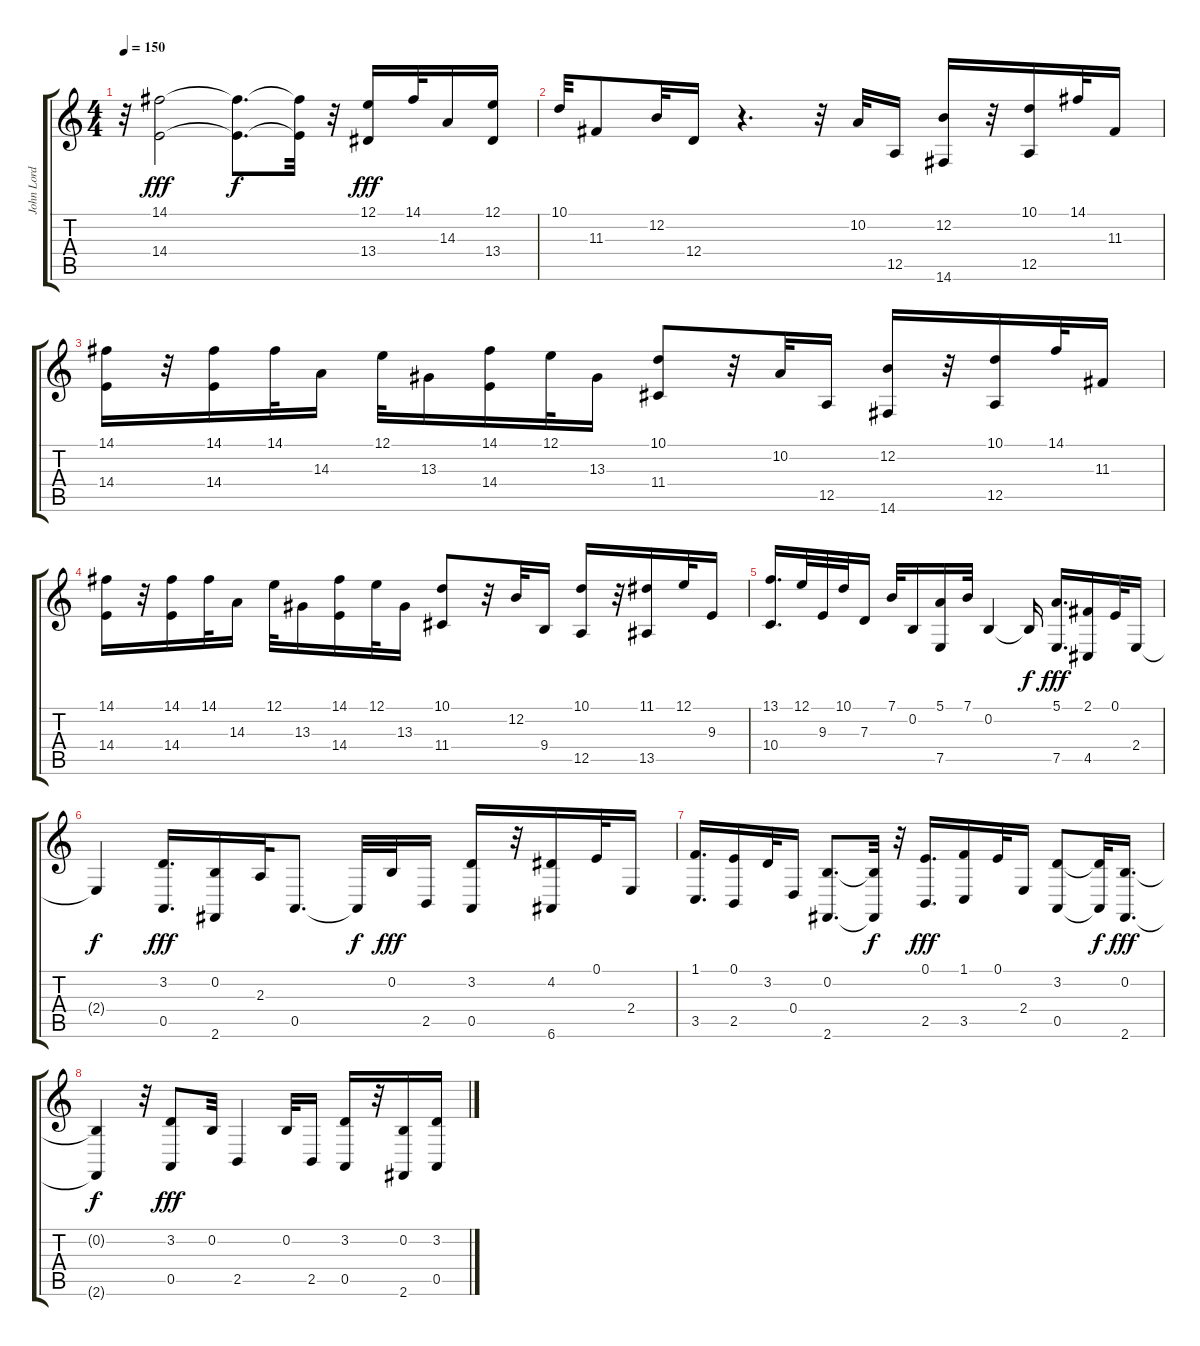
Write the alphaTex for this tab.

\track ("John Lord" "John Lord") {instrument rockorgan}
\staff {score tabs}
\tuning (E4 B3 G3 D3 A2 E2) {hide}
\ts (4 4)
\tempo 150
\clef g2
\ks c
r.32{dy fff} (14.1 14.4).2 (14.1{t} 14.4{t}).8{d dy f} (14.1{t} 14.4{t}).32 r.32 (12.1 13.4).16{dy fff} 14.1.32 14.3.16 (12.1 13.4).16 |
10.1.32 11.3.8 12.2.32 12.4.16 r.4{d} r.32 10.2.32 12.5.16 (12.2 14.6).16 r.32 (10.1 12.5).16 14.1.32 11.3.16 |
(14.1 14.4).16 r.32 (14.1 14.4).16 14.1.32 14.3.16 12.1.32 13.3.16 (14.1 14.4).16 12.1.32 13.3.16 (10.1 11.4).8 r.32 10.2.32 12.5.16 (12.2 14.6).16 r.32 (10.1 12.5).16 14.1.32 11.3.16 |
(14.1 14.4).16 r.32 (14.1 14.4).16 14.1.32 14.3.16 12.1.32 13.3.16 (14.1 14.4).16 12.1.32 13.3.16 (10.1 11.4).8 r.32 12.2.32 9.4.16 (10.1 12.5).16 r.32 (11.1 13.5).16 12.1.32 9.3.16 |
(13.1 10.4).16{d} 12.1.32 9.3.32 10.1.32 7.3.16 7.1.32 0.2.16 (5.1 7.5).16 7.1.32 0.2.4 0.2{t}.16{dy f} (5.1 7.5).16{d dy fff} (2.1 4.5).16 0.1.32 2.4.16 |
2.4{t}.4{dy f} (3.2 0.5).16{d dy fff} (0.2 2.6).16 2.3.32 0.5.8{d} 0.5{t}.32{dy f} 0.2.32{dy fff} 2.5.16 (3.2 0.5).16 r.32 (4.2 6.6).16 0.1.32 2.4.16 |
(1.1 3.5).16{d} (0.1 2.5).16 3.2.32 0.4.16 (0.2 2.6).8{d} (0.2{t} 2.6{t}).32{dy f} r.32 (0.1 2.5).16{d dy fff} (1.1 3.5).16 0.1.32 2.4.16 (3.2 0.5).8 (3.2{t} 0.5{t}).32{dy f} (0.2 2.6).16{d dy fff} |
(0.2{t} 2.6{t}).4{dy f} r.32 (3.2 0.5).8{dy fff} 0.2.32 2.5.4 0.2.32 2.5.16 (3.2 0.5).16 r.32 (0.2 2.6).16 (3.2 0.5).16
